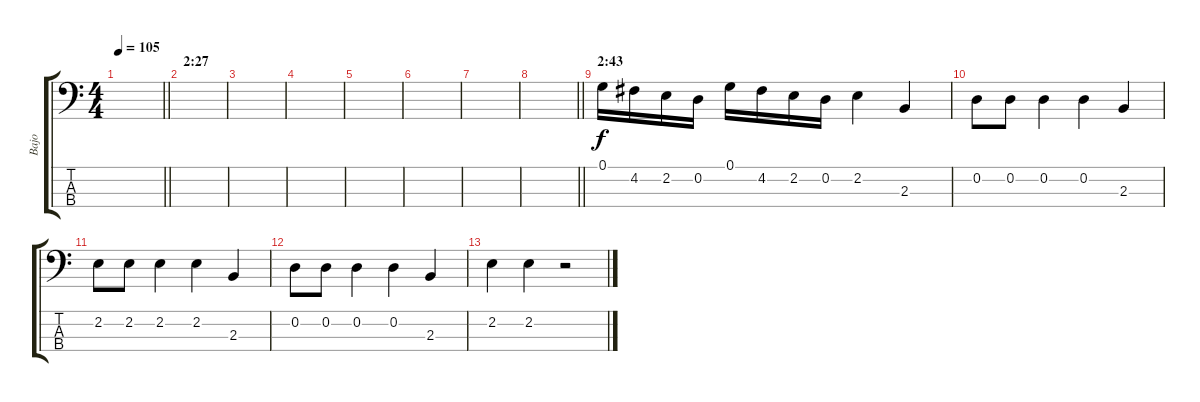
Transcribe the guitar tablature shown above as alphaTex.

\track ("Bajo" "Bajo") {instrument electricbassfinger}
\staff {score tabs}
\tuning (G2 D2 A1 E1) {hide}
\ts (4 4)
\tempo 105
\clef f4
\barLineRight lightlight
\ks c
|
\section ("" "2:27")
|
|
|
|
|
|
\barLineRight lightlight
|
\section ("" "2:43")
0.1.16 4.2.16 2.2.16 0.2.16 0.1.16 4.2.16 2.2.16 0.2.16 2.2.4 2.3.4 |
0.2.8 0.2.8 0.2.4 0.2.4 2.3.4 |
2.2.8 2.2.8 2.2.4 2.2.4 2.3.4 |
0.2.8 0.2.8 0.2.4 0.2.4 2.3.4 |
2.2.4 2.2.4 r.2
